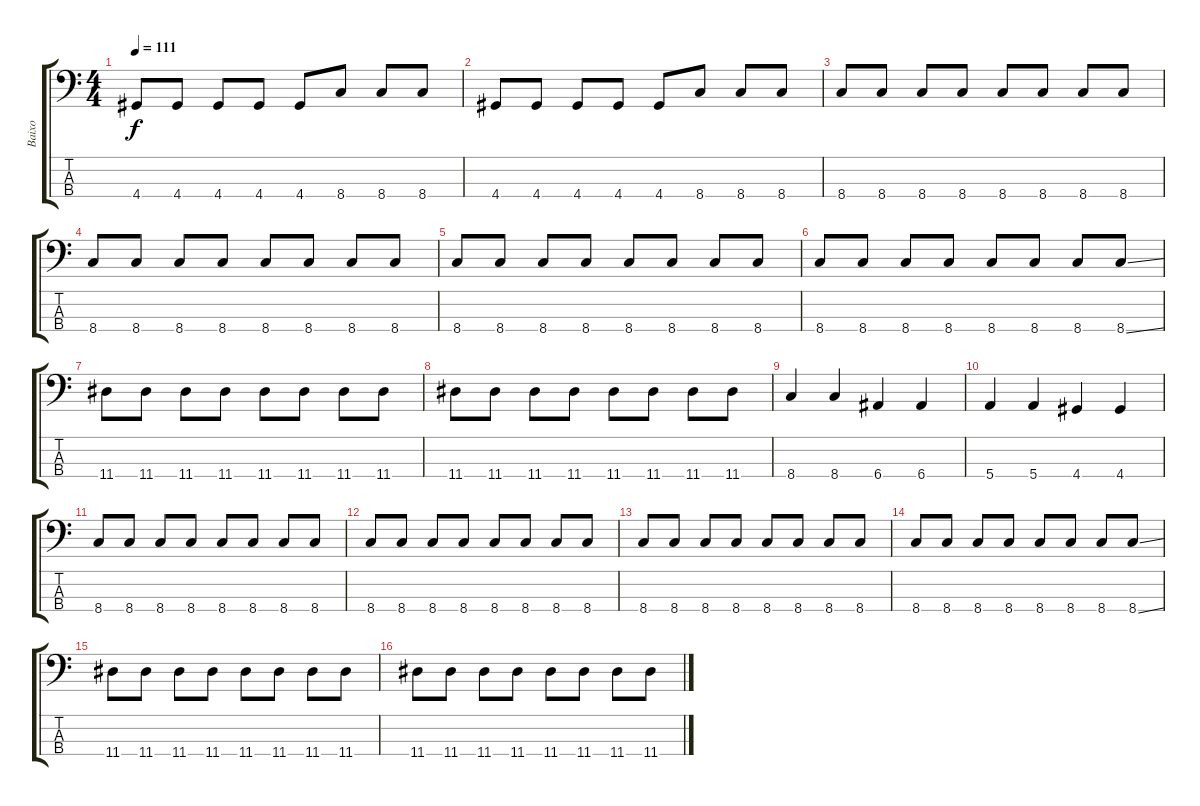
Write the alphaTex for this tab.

\track ("Baixo" "Baixo") {instrument electricbassfinger}
\staff {score tabs}
\tuning (G2 D2 A1 E1) {hide}
\ts (4 4)
\tempo 111
\clef f4
\ks c
4.4.8{dy f} 4.4.8 4.4.8 4.4.8 4.4.8 8.4.8 8.4.8 8.4.8 |
4.4.8 4.4.8 4.4.8 4.4.8 4.4.8 8.4.8 8.4.8 8.4.8 |
8.4.8 8.4.8 8.4.8 8.4.8 8.4.8 8.4.8 8.4.8 8.4.8 |
8.4.8 8.4.8 8.4.8 8.4.8 8.4.8 8.4.8 8.4.8 8.4.8 |
8.4.8 8.4.8 8.4.8 8.4.8 8.4.8 8.4.8 8.4.8 8.4.8 |
8.4.8 8.4.8 8.4.8 8.4.8 8.4.8 8.4.8 8.4.8 8.4{ss}.8 |
11.4.8 11.4.8 11.4.8 11.4.8 11.4.8 11.4.8 11.4.8 11.4.8 |
11.4.8 11.4.8 11.4.8 11.4.8 11.4.8 11.4.8 11.4.8 11.4.8 |
8.4.4 8.4.4 6.4.4 6.4.4 |
5.4.4 5.4.4 4.4.4 4.4.4 |
8.4.8 8.4.8 8.4.8 8.4.8 8.4.8 8.4.8 8.4.8 8.4.8 |
8.4.8 8.4.8 8.4.8 8.4.8 8.4.8 8.4.8 8.4.8 8.4.8 |
8.4.8 8.4.8 8.4.8 8.4.8 8.4.8 8.4.8 8.4.8 8.4.8 |
8.4.8 8.4.8 8.4.8 8.4.8 8.4.8 8.4.8 8.4.8 8.4{ss}.8 |
11.4.8 11.4.8 11.4.8 11.4.8 11.4.8 11.4.8 11.4.8 11.4.8 |
11.4.8 11.4.8 11.4.8 11.4.8 11.4.8 11.4.8 11.4.8 11.4.8
